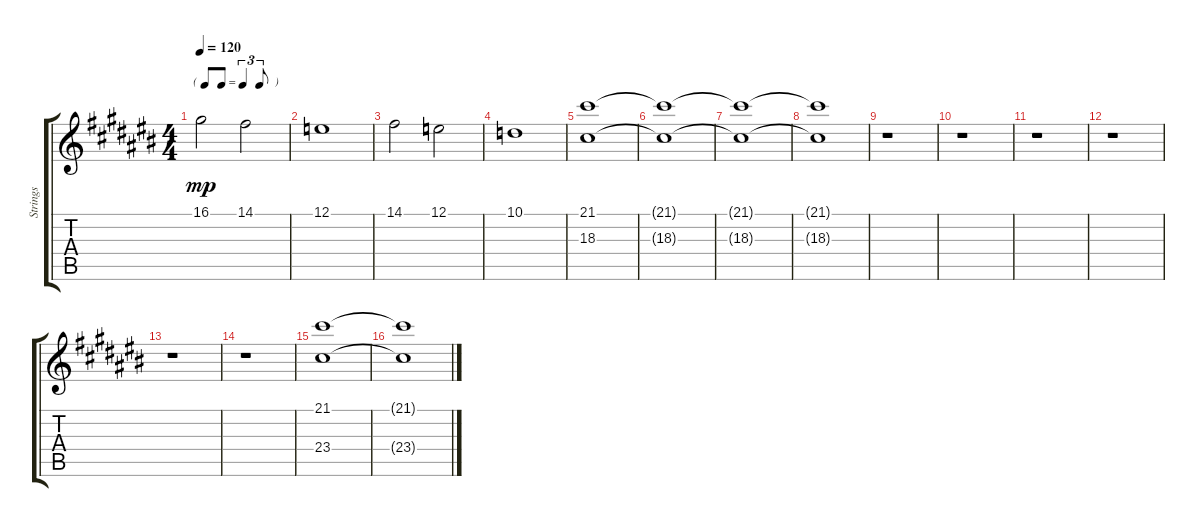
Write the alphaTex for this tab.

\track ("Strings" "Strings") {mute instrument stringensemble2}
\staff {score tabs}
\tuning (E4 B3 G3 D3 A2 E2) {hide}
\ts (4 4)
\tf triplet8th
\tempo 120
\clef g2
\ks c#
16.1.2{dy mp} 14.1.2 |
12.1.1 |
14.1.2 12.1.2 |
10.1.1 |
(21.1 18.3).1 |
(21.1{t} 18.3{t}).1 |
(21.1{t} 18.3{t}).1 |
(21.1{t} 18.3{t}).1 |
r.1 |
r.1 |
r.1 |
r.1 |
r.1 |
r.1 |
(21.1 23.4).1 |
(21.1{t} 23.4{t}).1
